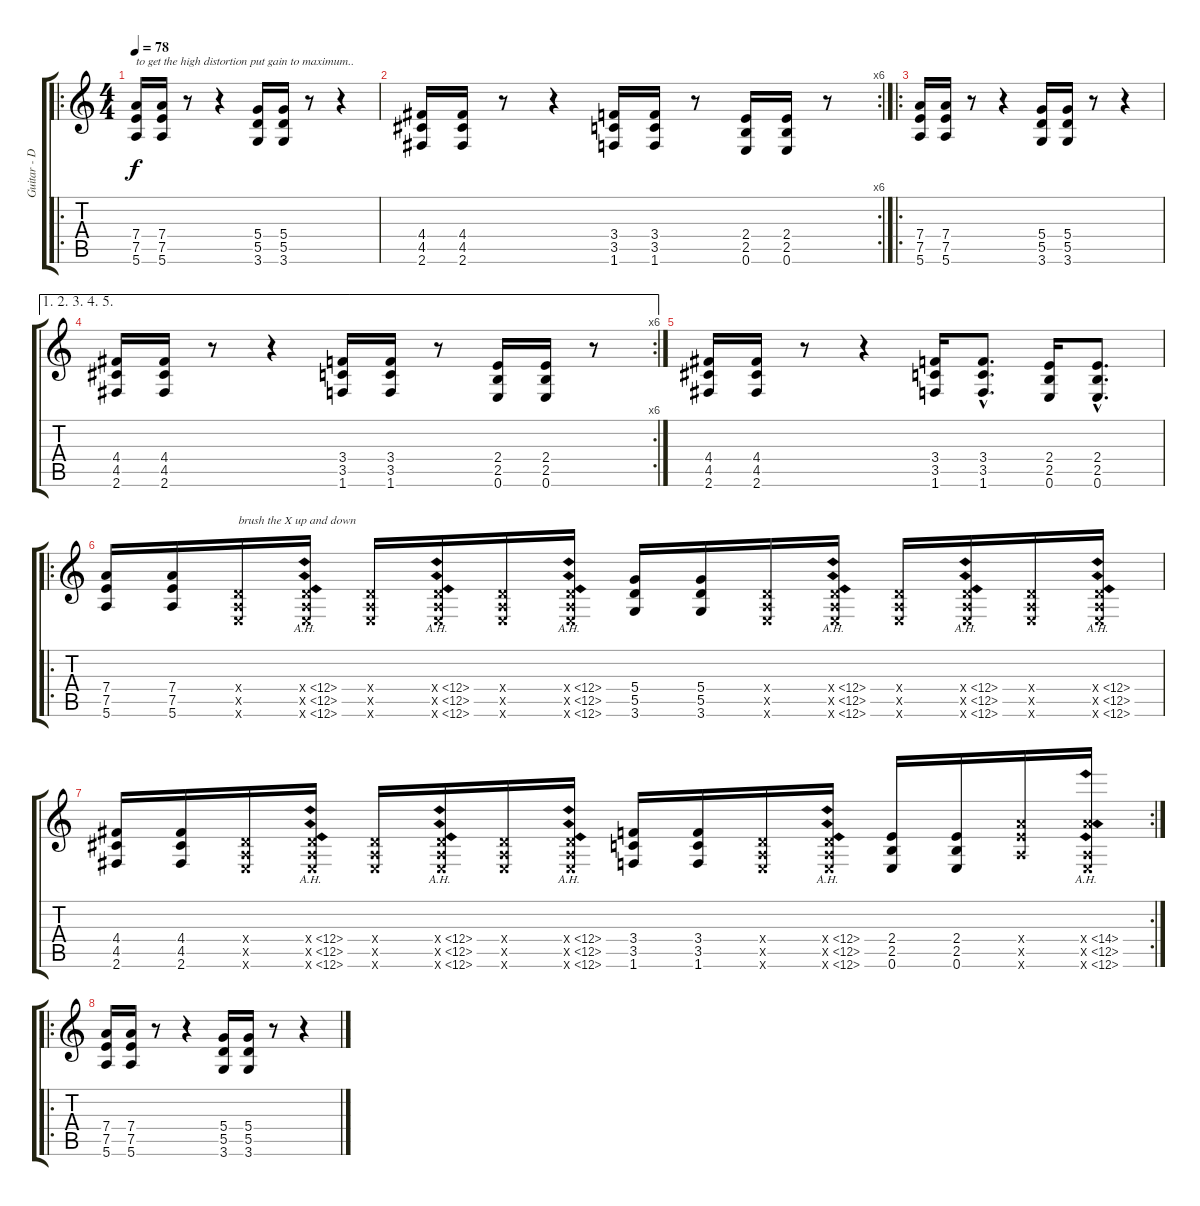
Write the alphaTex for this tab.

\track ("Guitar - Distortion" "Guitar - D") {instrument overdrivenguitar}
\staff {score tabs}
\tuning (E4 B3 G3 D3 A2 E2) {hide}
\ro
\ts (4 4)
\tempo 78
\clef g2
\ks c
(7.4 7.5 5.6).16{txt "to get the high distortion put gain to maximum.." dy f instrument overdrivenguitar} (7.4 7.5 5.6).16 r.8 r.4 (5.4 5.5 3.6).16 (5.4 5.5 3.6).16 r.8 r.4 |
\rc 6
(4.4 4.5 2.6).16 (4.4 4.5 2.6).16 r.8 r.4 (3.4 3.5 1.6).16 (3.4 3.5 1.6).16 r.8 (2.4 2.5 0.6).16 (2.4 2.5 0.6).16 r.8 |
\ro
(7.4 7.5 5.6).16 (7.4 7.5 5.6).16 r.8 r.4 (5.4 5.5 3.6).16 (5.4 5.5 3.6).16 r.8 r.4 |
\ae (1 2 3 4 5)
\rc 6
(4.4 4.5 2.6).16 (4.4 4.5 2.6).16 r.8 r.4 (3.4 3.5 1.6).16 (3.4 3.5 1.6).16 r.8 (2.4 2.5 0.6).16 (2.4 2.5 0.6).16 r.8 |
(4.4 4.5 2.6).16 (4.4 4.5 2.6).16 r.8 r.4 (3.4 3.5 1.6).16 (3.4{hac} 3.5{hac} 1.6{hac}).8{d} (2.4 2.5 0.6).16 (2.4{hac} 2.5{hac} 0.6{hac}).8{d} |
\ro
(7.4 7.5 5.6).16 (7.4 7.5 5.6).16 (0.4{x} 0.5{x} 0.6{x}).16{txt "brush the X up and down"} (0.4{ah 12 x} 0.5{ah 12 x} 0.6{ah 12 x}).16 (0.4{x} 0.5{x} 0.6{x}).16 (0.4{ah 12 x} 0.5{ah 12 x} 0.6{ah 12 x}).16 (0.4{x} 0.5{x} 0.6{x}).16 (0.4{ah 12 x} 0.5{ah 12 x} 0.6{ah 12 x}).16 (5.4 5.5 3.6).16 (5.4 5.5 3.6).16 (0.4{x} 0.5{x} 0.6{x}).16 (0.4{ah 12 x} 0.5{ah 12 x} 0.6{ah 12 x}).16 (0.4{x} 0.5{x} 0.6{x}).16 (0.4{ah 12 x} 0.5{ah 12 x} 0.6{ah 12 x}).16 (0.4{x} 0.5{x} 0.6{x}).16 (0.4{ah 12 x} 0.5{ah 12 x} 0.6{ah 12 x}).16 |
\rc 2
(4.4 4.5 2.6).16 (4.4 4.5 2.6).16 (0.4{x} 0.5{x} 0.6{x}).16 (0.4{ah 12 x} 0.5{ah 12 x} 0.6{ah 12 x}).16 (0.4{x} 0.5{x} 0.6{x}).16 (0.4{ah 12 x} 0.5{ah 12 x} 0.6{ah 12 x}).16 (0.4{x} 0.5{x} 0.6{x}).16 (0.4{ah 12 x} 0.5{ah 12 x} 0.6{ah 12 x}).16 (3.4 3.5 1.6).16 (3.4 3.5 1.6).16 (0.4{x} 0.5{x} 0.6{x}).16 (0.4{ah 12 x} 0.5{ah 12 x} 0.6{ah 12 x}).16 (2.4 2.5 0.6).16 (2.4 2.5 0.6).16 (7.4{x} 7.5{x} 5.6{x}).16 (7.4{ah 7 x} 0.5{ah 12 x} 0.6{ah 12 x}).16 |
\ro
(7.4 7.5 5.6).16 (7.4 7.5 5.6).16 r.8 r.4 (5.4 5.5 3.6).16 (5.4 5.5 3.6).16 r.8 r.4
